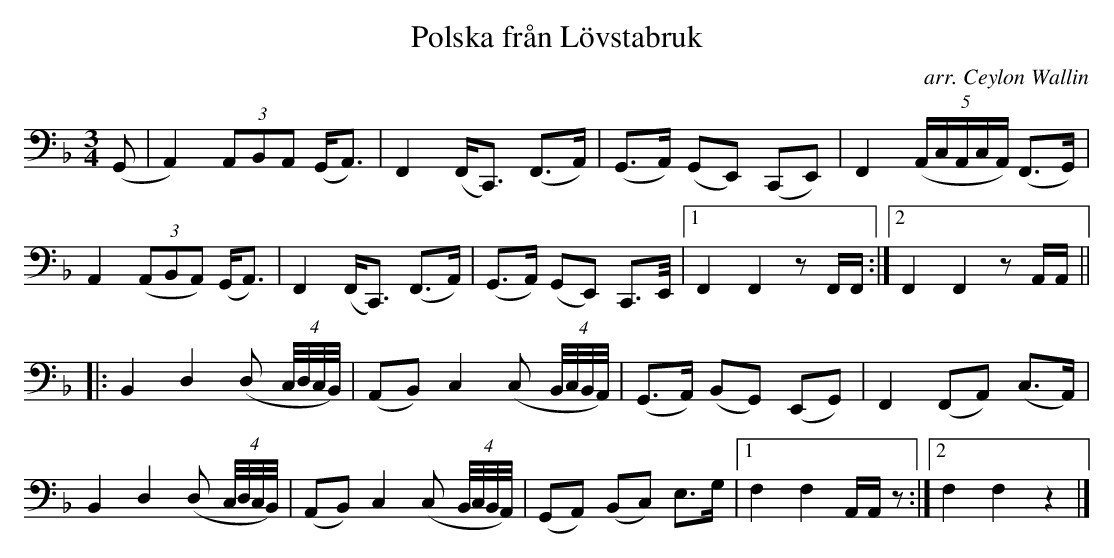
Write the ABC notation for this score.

X:1
T: Polska fr\aan L\"ovstabruk
C: arr. Ceylon Wallin
M: 3/4
L: 1/8
K: F clef=bass middle=d
(G | A2) (3ABA (G<A) | F2 (F<C) (F>A) | (G>A) (GE) (CE) |\
F2 ((5A/c/A/c/A/) (F>G) |
A2 ((3ABA) (G<A) | F2 (F<C) (F>A) | (G>A) (GE) C>E/ |\
[1 F2 F2 z F/F/ :| [2 F2 F2 z A/A/ ||
|: B2 d2 (d (4c//d//c//B//) | (AB) c2 (c (4B//c//B//A//) | (G>A) (BG) (EG) |\
F2 (FA) (c>A) |
B2 d2 (d (4c//d//c//B//) | (AB) c2 (c (4B//c//B//A//) | (GA) (Bc) e>g |\
[1 f2 f2 A/A/ z :| [2 f2 f2 z2 |]
